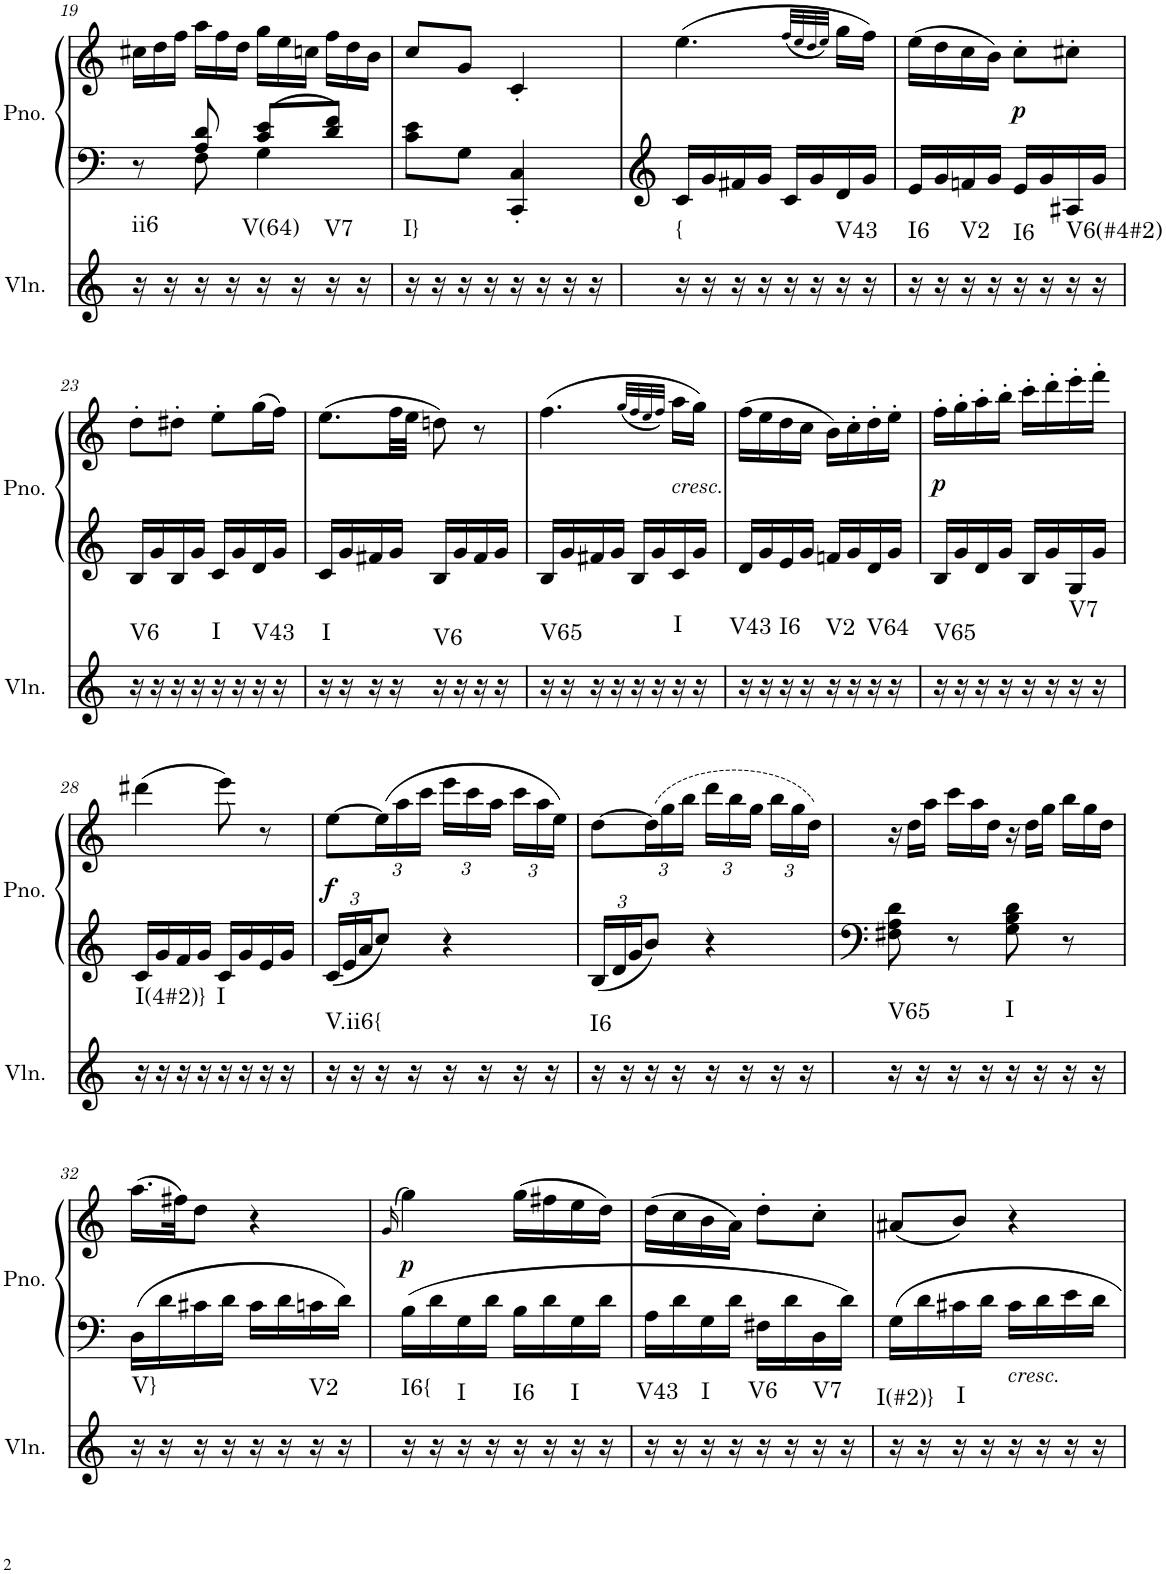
**kern	**harte	**kern	**kern	**dynam
*part2	*part2	*part1	*part1	*part1
*staff3	*	*staff2	*staff1	*staff1/2
*I"Violin	*	*I"Piano, Piano right	*	*
*I'Vln.	*	*I'Pno.	*	*
!!LO:PB:g=z
*clefG2	*	*clefF4	*clefG2	*
*k[]	*	*k[]	*k[]	*
*M2/4	*	*M2/4	*M2/4	*
=19	=19	=19	=19	=19
*	*	*^	*	*
*	*	*	*	*Xtuplet	*
!	!LO:H:kt=ii6	!	!	!	!
16r	N	8r	8ryy	24cc#X\LL	.
.	.	.	.	24dd\	.
16r	.	.	.	.	.
.	.	.	.	24ff\JJ	.
16r	.	8A/ 8d/	8F\	24aa\LL	.
.	.	.	.	24ff\	.
16r	.	.	.	.	.
.	.	.	.	24dd\JJ	.
!	!LO:H:kt=V(64)	!	!	!	!
16r	N	8c/ 8e/L	4G\	24gg\LL	.
.	.	.	.	24ee\	.
16r	.	.	.	.	.
.	.	.	.	24ccn\JJ	.
!	!LO:H:kt=V7	!	!	!	!
16r	N	8d/ 8f/J	.	24ff\LL	.
.	.	.	.	24dd\	.
16r	.	.	.	.	.
.	.	.	.	24b\JJ	.
*	*	*v	*v	*	*
=20	=20	=20	=20	=20
!	!LO:H:kt=I}	!	!	!
16r	N	8c\ 8e\L	8cc/L	.
16r	.	.	.	.
16r	.	8G\J	8g/J	.
16r	.	.	.	.
16r	.	4CC/' 4C/'	4c'/	.
16r	.	.	.	.
16r	.	.	.	.
16r	.	.	.	.
=21	=21	=21	=21	=21
!	!LO:H:kt={	!	!	!
16r	N	16c/LL	(4.ee\	.
16r	.	16g/	.	.
16r	.	16f#X/	.	.
16r	.	16g/JJ	.	.
16r	.	16c/LL	.	.
16r	.	16g/	.	.
.	.	.	(32qff/LLL	.
.	.	.	32qee/	.
.	.	.	32qdd/	.
.	.	.	32qee/JJJ)	.
!	!LO:H:kt=V43	!	!	!
16r	N	16d/	16gg\LL	.
16r	.	16g/JJ	16ff\JJ)	.
=22	=22	=22	=22	=22
!	!LO:H:kt=I6	!	!	!
16r	N	16e/LL	(16ee\LL	.
16r	.	16g/	16dd\	.
!	!LO:H:kt=V2	!	!	!
16r	N	16fn/	16cc\	.
16r	.	16g/JJ	16b\JJ)	.
!	!LO:H:kt=I6	!	!	!LO:DY:b
16r	N	16e/LL	8cc'\L	p
16r	.	16g/	.	.
!	!LO:H:kt=V6(#4#2)	!	!	!
16r	N	16A#X/	8cc#X'\J	.
16r	.	16g/JJ	.	.
!!LO:LB:g=z
=23	=23	=23	=23	=23
!	!LO:H:kt=V6	!	!	!
16r	N	16B/LL	8dd'\L	.
16r	.	16g/	.	.
16r	.	16B/	8dd#X'\J	.
16r	.	16g/JJ	.	.
!	!LO:H:kt=I	!	!	!
16r	N	16c/LL	8ee'\L	.
16r	.	16g/	.	.
!	!LO:H:kt=V43	!	!	!
16r	N	16d/	(16gg\L	.
16r	.	16g/JJ	16ff\JJ)	.
=24	=24	=24	=24	=24
!	!LO:H:kt=I	!	!	!
16r	N	16c/LL	(8.ee\L	.
16r	.	16g/	.	.
16r	.	16f#X/	.	.
16r	.	16g/JJ	32ff\LL	.
.	.	.	32ee\JJJ	.
!	!LO:H:kt=V6	!	!	!
16r	N	16B/LL	8ddn\)	.
16r	.	16g/	.	.
16r	.	16f#/	8r	.
16r	.	16g/JJ	.	.
=25	=25	=25	=25	=25
!	!LO:H:kt=V65	!	!	!
16r	N	16B/LL	(4.ff\	.
16r	.	16g/	.	.
16r	.	16f#X/	.	.
16r	.	16g/JJ	.	.
16r	.	16B/LL	.	.
16r	.	16g/	.	.
.	.	.	(32qgg/LLL	.
.	.	.	32qff/	.
.	.	.	32qee/	.
.	.	.	32qff/JJJ)	.
!	!LO:H:kt=I	!	!LO:TX:b:i:t=cresc.	!
16r	N	16c/	16aa\LL	.
16r	.	16g/JJ	16gg\JJ)	.
=26	=26	=26	=26	=26
!	!LO:H:kt=V43	!	!	!
16r	N	16d/LL	(16ff\LL	.
16r	.	16g/	16ee\	.
!	!LO:H:kt=I6	!	!	!
16r	N	16e/	16dd\	.
16r	.	16g/JJ	16cc\JJ	.
!	!LO:H:kt=V2	!	!	!
16r	N	16fn/LL	16b\LL)	.
16r	.	16g/	16cc'\	.
!	!LO:H:kt=V64	!	!	!
16r	N	16d/	16dd'\	.
16r	.	16g/JJ	16ee'\JJ	.
=27	=27	=27	=27	=27
!	!LO:H:kt=V65	!	!	!LO:DY:b
16r	N	16B/LL	16ff'\LL	p
16r	.	16g/	16gg'\	.
16r	.	16d/	16aa'\	.
16r	.	16g/JJ	16bb'\JJ	.
16r	.	16B/LL	16ccc'\LL	.
16r	.	16g/	16ddd'\	.
!	!LO:H:kt=V7	!	!	!
16r	N	16G/	16eee'\	.
16r	.	16g/JJ	16fff'\JJ	.
!!LO:LB:g=z
=28	=28	=28	=28	=28
!	!LO:H:kt=I(4#2)}	!	!	!
16r	N	16c/LL	(4ddd#X\	.
16r	.	16g/	.	.
16r	.	16f/	.	.
16r	.	16g/JJ	.	.
!	!LO:H:kt=I	!	!	!
16r	N	16c/LL	8eee\)	.
16r	.	16g/	.	.
16r	.	16e/	8r	.
16r	.	16g/JJ	.	.
=29	=29	=29	=29	=29
*	*	*Xbrackettup	*	*
!	!LO:H:kt=V.ii6{	!	!	!LO:DY:b
16r	N	24c/LL	[8ee\L	f
.	.	24e/	.	.
16r	.	.	.	.
.	.	24a/J	.	.
*	*	*	*tuplet	*
*	*	*	*Xbrackettup	*
16r	.	8cc/J	(24ee\L]	.
.	.	.	24aa\	.
16r	.	.	.	.
.	.	.	24ccc\JJ	.
16r	.	4r	24eee\LL	.
.	.	.	24ccc\	.
16r	.	.	.	.
.	.	.	24aa\JJ	.
16r	.	.	24ccc\LL	.
.	.	.	24aa\	.
16r	.	.	.	.
.	.	.	24ee\JJ)	.
=30	=30	=30	=30	=30
!	!LO:H:kt=I6	!	!	!
16r	N	24B/LL	[8dd\L	.
.	.	24d/	.	.
16r	.	.	.	.
.	.	24g/J	.	.
16r	.	8b/J	(24dd\L]	.
.	.	.	24gg\	.
16r	.	.	.	.
.	.	.	24bb\JJ	.
16r	.	4r	24ddd\LL	.
.	.	.	24bb\	.
16r	.	.	.	.
.	.	.	24gg\JJ	.
16r	.	.	24bb\LL	.
.	.	.	24gg\	.
16r	.	.	.	.
.	.	.	24dd\JJ)	.
=31	=31	=31	=31	=31
*	*	*	*Xtuplet	*
!	!LO:H:kt=V65	!	!	!
16r	N	8F#X\ 8A\ 8d\	24r	.
.	.	.	24dd\LL	.
16r	.	.	.	.
.	.	.	24aa\JJ	.
16r	.	8r	24ccc\LL	.
.	.	.	24aa\	.
16r	.	.	.	.
.	.	.	24dd\JJ	.
!	!LO:H:kt=I	!	!	!
16r	N	8G\ 8B\ 8d\	24r	.
.	.	.	24dd\LL	.
16r	.	.	.	.
.	.	.	24gg\JJ	.
16r	.	8r	24bb\LL	.
.	.	.	24gg\	.
16r	.	.	.	.
.	.	.	24dd\JJ	.
!!LO:LB:g=z
=32	=32	=32	=32	=32
!	!LO:H:kt=V}	!	!	!
16r	N	16D\LL	(16.aa\LL	.
16r	.	16d\	.	.
.	.	.	32ff#X\JK)	.
16r	.	16c#X\	8dd\J	.
16r	.	16d\JJ	.	.
16r	.	16c#\LL	4r	.
16r	.	16d\	.	.
!	!LO:H:kt=V2	!	!	!
16r	N	16cn\	.	.
16r	.	16d\JJ	.	.
=33	=33	=33	=33	=33
.	.	.	(>16qg/	.
!	!LO:H:kt=I6{	!	!	!LO:DY:b
16r	N	16B\LL	4gg\)	p
16r	.	16d\	.	.
!	!LO:H:kt=I	!	!	!
16r	N	16G\	.	.
16r	.	16d\JJ	.	.
!	!LO:H:kt=I6	!	!	!
16r	N	16B\LL	(16gg\LL	.
16r	.	16d\	16ff#X\	.
!	!LO:H:kt=I	!	!	!
16r	N	16G\	16ee\	.
16r	.	16d\JJ	16dd\JJ)	.
=34	=34	=34	=34	=34
!	!LO:H:kt=V43	!	!	!
16r	N	16A\LL	(16dd\LL	.
16r	.	16d\	16cc\	.
!	!LO:H:kt=I	!	!	!
16r	N	16G\	16b\	.
16r	.	16d\JJ	16a\JJ)	.
!	!LO:H:kt=V6	!	!	!
16r	N	16F#X\LL	8dd'\L	.
16r	.	16d\	.	.
!	!LO:H:kt=V7	!	!	!
16r	N	16D\	8cc'\J	.
16r	.	16d\JJ	.	.
=35	=35	=35	=35	=35
!	!LO:H:kt=I(#2)}	!	!	!
16r	N	16G\LL	(8a#X/L	.
16r	.	16d\	.	.
!	!LO:H:kt=I	!	!	!
16r	N	16c#X\	8b/J)	.
16r	.	16d\JJ	.	.
!	!	!LO:TX:b:i:t=cresc.	!	!
16r	.	16c#\LL	4r	.
16r	.	16d\	.	.
16r	.	16e\	.	.
16r	.	16d\JJ	.	.
=	=	=	=	=
*-	*-	*-	*-	*-
